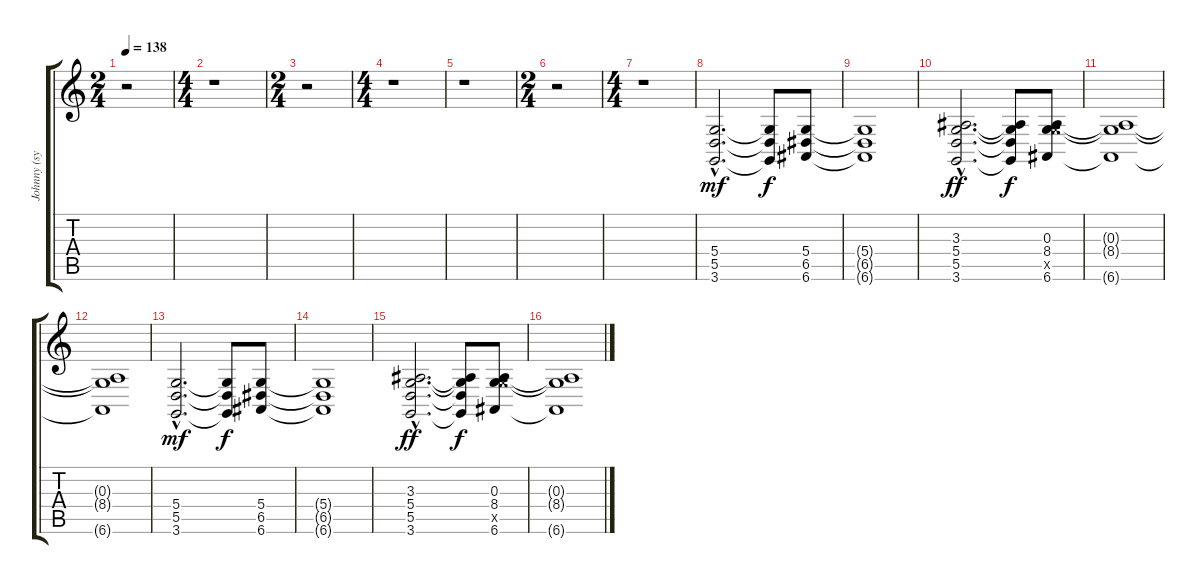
\track ("Johnny (synth)" "Johnny (sy") {instrument pad2warm}
\staff {score tabs}
\tuning (E4 B3 G3 D3 A2 E2) {hide}
\ts (2 4)
\tempo 138
\clef g2
\ks c
r.2{dy f} |
\ts (4 4)
r.1 |
\ts (2 4)
r.2 |
\ts (4 4)
r.1 |
r.1 |
\ts (2 4)
r.2 |
\ts (4 4)
r.1 |
(5.4{hac} 5.5{hac} 3.6{hac}).2{d dy mf} (5.4{t} 5.5{t} 3.6{t}).8{dy f} (5.4 6.5 6.6).8 |
(5.4{t} 6.5{t} 6.6{t}).1 |
(3.3{hac} 5.4{hac} 5.5{hac} 3.6{hac}).2{d dy ff} (3.3{t} 5.4{t} 5.5{t} 3.6{t}).8{dy f} (0.3 8.4 10.5{x} 6.6).8 |
(0.3{t} 8.4{t} 6.6{t}).1 |
(0.3{t} 8.4{t} 6.6{t}).1 |
(5.4{hac} 5.5{hac} 3.6{hac}).2{d dy mf} (5.4{t} 5.5{t} 3.6{t}).8{dy f} (5.4 6.5 6.6).8 |
(5.4{t} 6.5{t} 6.6{t}).1 |
(3.3{hac} 5.4{hac} 5.5{hac} 3.6{hac}).2{d dy ff} (3.3{t} 5.4{t} 5.5{t} 3.6{t}).8{dy f} (0.3 8.4 10.5{x} 6.6).8 |
(0.3{t} 8.4{t} 6.6{t}).1
